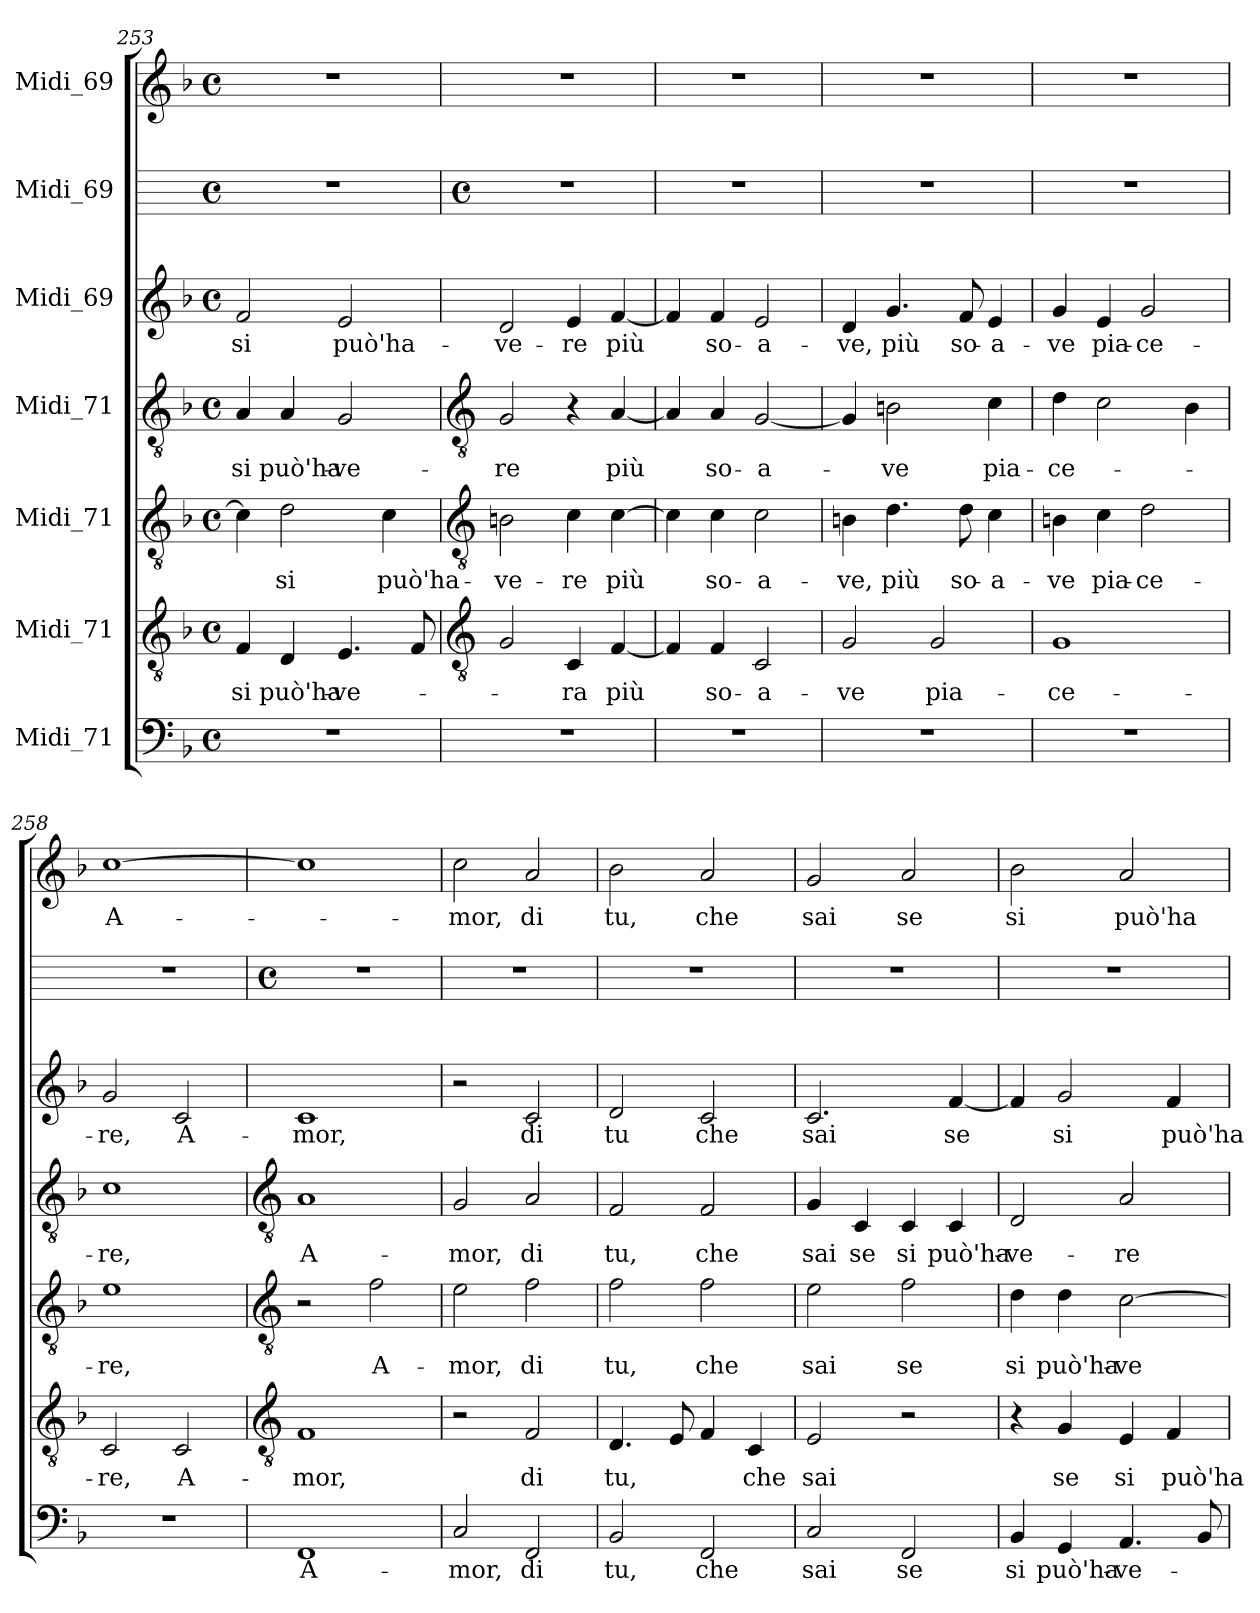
**kern	**text	**kern	**text	**kern	**text	**kern	**text	**kern	**text	**kern	**kern	**text
*part7	*part7	*part6	*part6	*part5	*part5	*part4	*part4	*part3	*part3	*part2	*part1	*part1
*staff7	*staff7	*staff6	*staff6	*staff5	*staff5	*staff4	*staff4	*staff3	*staff3	*staff2	*staff1	*staff1
*I"Midi_71	*	*I"Midi_71	*	*I"Midi_71	*	*I"Midi_71	*	*I"Midi_69	*	*I"Midi_69	*I"Midi_69	*
*clefF4	*	*clefGv2	*	*clefGv2	*	*clefGv2	*	*clefG2	*	*	*clefG2	*
*k[b-]	*	*k[b-]	*	*k[b-]	*	*k[b-]	*	*k[b-]	*	*	*k[b-]	*
*F:	*	*F:	*	*F:	*	*F:	*	*F:	*	*	*F:	*
*M4/4	*	*M4/4	*	*M4/4	*	*M4/4	*	*M4/4	*	*M4/4	*M4/4	*
*met(c)	*	*met(c)	*	*met(c)	*	*met(c)	*	*met(c)	*	*met(c)	*met(c)	*
=253	=253	=253	=253	=253	=253	=253	=253	=253	=253	=253	=253	=253
!	!	!	!LO:LY:b	!	!	!	!LO:LY:b	!	!LO:LY:b	!	!	!
1r	.	4F	si	4c]	.	4A	si	2f	si	1r	1r	.
!	!	!	!LO:LY:b	!	!LO:LY:b	!	!LO:LY:b	!	!	!	!	!
.	.	4D	può'ha-	2d	si	4A	può'ha-	.	.	.	.	.
!	!	!	!LO:LY:b	!	!	!	!LO:LY:b	!	!LO:LY:b	!	!	!
.	.	4.E	-ve-	.	.	2G	-ve-	2e	può'ha-	.	.	.
!	!	!	!	!	!LO:LY:b	!	!	!	!	!	!	!
.	.	.	.	4c	può'ha-	.	.	.	.	.	.	.
.	.	8F	.	.	.	.	.	.	.	.	.	.
!!LO:LB:g=z
=254	=254	=254	=254	=254	=254	=254	=254	=254	=254	=254	=254	=254
*	*	*clefGv2	*	*clefGv2	*	*clefGv2	*	*	*	*	*	*
*	*	*	*	*	*	*	*	*	*	*M4/4	*	*
*	*	*	*	*	*	*	*	*	*	*met(c)	*	*
!	!	!	!	!	!LO:LY:b	!	!LO:LY:b	!	!LO:LY:b	!	!	!
1r	.	2G	.	2Bn	-ve-	2G	-re	2d	-ve-	1r	1r	.
!	!	!	!LO:LY:b	!	!LO:LY:b	!	!	!	!LO:LY:b	!	!	!
.	.	4C	-ra	4c	-re	4r	.	4e	-re	.	.	.
!	!	!	!LO:LY:b	!	!LO:LY:b	!	!LO:LY:b	!	!LO:LY:b	!	!	!
.	.	[4F	più	[4c	più	[4A	più	[4f	più	.	.	.
=255	=255	=255	=255	=255	=255	=255	=255	=255	=255	=255	=255	=255
1r	.	4F]	.	4c]	.	4A]	.	4f]	.	1r	1r	.
!	!	!	!LO:LY:b	!	!LO:LY:b	!	!LO:LY:b	!	!LO:LY:b	!	!	!
.	.	4F	so-	4c	so-	4A	so-	4f	so-	.	.	.
!	!	!	!LO:LY:b	!	!LO:LY:b	!	!LO:LY:b	!	!LO:LY:b	!	!	!
.	.	2C	-a-	2c	-a-	[2G	-a-	2e	-a-	.	.	.
=256	=256	=256	=256	=256	=256	=256	=256	=256	=256	=256	=256	=256
!	!	!	!LO:LY:b	!	!LO:LY:b	!	!	!	!LO:LY:b	!	!	!
1r	.	2G	-ve	4Bn	-ve,	4G]	.	4d	-ve,	1r	1r	.
!	!	!	!	!	!LO:LY:b	!	!LO:LY:b	!	!LO:LY:b	!	!	!
.	.	.	.	4.d	più	2Bn	-ve	4.g	più	.	.	.
!	!	!	!LO:LY:b	!	!	!	!	!	!	!	!	!
.	.	2G	pia-	.	.	.	.	.	.	.	.	.
!	!	!	!	!	!LO:LY:b	!	!	!	!LO:LY:b	!	!	!
.	.	.	.	8d	so-	.	.	8f	so-	.	.	.
!	!	!	!	!	!LO:LY:b	!	!LO:LY:b	!	!LO:LY:b	!	!	!
.	.	.	.	4c	-a-	4c	pia-	4e	-a-	.	.	.
=257	=257	=257	=257	=257	=257	=257	=257	=257	=257	=257	=257	=257
!	!	!	!LO:LY:b	!	!LO:LY:b	!	!LO:LY:b	!	!LO:LY:b	!	!	!
1r	.	1G	-ce-	4Bn	-ve	4d	-ce-	4g	-ve	1r	1r	.
!	!	!	!	!	!LO:LY:b	!	!	!	!LO:LY:b	!	!	!
.	.	.	.	4c	pia-	2c	.	4e	pia-	.	.	.
!	!	!	!	!	!LO:LY:b	!	!	!	!LO:LY:b	!	!	!
.	.	.	.	2d	-ce-	.	.	2g	-ce-	.	.	.
.	.	.	.	.	.	4B-	.	.	.	.	.	.
=258	=258	=258	=258	=258	=258	=258	=258	=258	=258	=258	=258	=258
!	!	!	!LO:LY:b	!	!LO:LY:b	!	!LO:LY:b	!	!LO:LY:b	!	!	!LO:LY:b
1r	.	2C	-re,	1e	-re,	1c	-re,	2g	-re,	1r	[1cc	A-
!	!	!	!LO:LY:b	!	!	!	!	!	!LO:LY:b	!	!	!
.	.	2C	A-	.	.	.	.	2c	A-	.	.	.
!!LO:LB:g=z
=259	=259	=259	=259	=259	=259	=259	=259	=259	=259	=259	=259	=259
*	*	*clefGv2	*	*clefGv2	*	*clefGv2	*	*	*	*	*	*
*	*	*	*	*	*	*	*	*	*	*M4/4	*	*
*	*	*	*	*	*	*	*	*	*	*met(c)	*	*
!	!LO:LY:b	!	!LO:LY:b	!	!	!	!LO:LY:b	!	!LO:LY:b	!	!	!
1FF	A-	1F	-mor,	2r	.	1A	A-	1c	-mor,	1r	1cc]	.
!	!	!	!	!	!LO:LY:b	!	!	!	!	!	!	!
.	.	.	.	2f	A-	.	.	.	.	.	.	.
=260	=260	=260	=260	=260	=260	=260	=260	=260	=260	=260	=260	=260
!	!LO:LY:b	!	!	!	!LO:LY:b	!	!LO:LY:b	!	!	!	!	!LO:LY:b
2C	-mor,	2r	.	2e	-mor,	2G	-mor,	2r	.	1r	2cc	-mor,
!	!LO:LY:b	!	!LO:LY:b	!	!LO:LY:b	!	!LO:LY:b	!	!LO:LY:b	!	!	!LO:LY:b
2FF	di	2F	di	2f	di	2A	di	2c	di	.	2a	di
=261	=261	=261	=261	=261	=261	=261	=261	=261	=261	=261	=261	=261
!	!LO:LY:b	!	!LO:LY:b	!	!LO:LY:b	!	!LO:LY:b	!	!LO:LY:b	!	!	!LO:LY:b
2BB-	tu,	4.D	tu,	2f	tu,	2F	tu,	2d	tu	1r	2b-	tu,
.	.	8E	.	.	.	.	.	.	.	.	.	.
!	!LO:LY:b	!	!	!	!LO:LY:b	!	!LO:LY:b	!	!LO:LY:b	!	!	!LO:LY:b
2FF	che	4F	.	2f	che	2F	che	2c	che	.	2a	che
!	!	!	!LO:LY:b	!	!	!	!	!	!	!	!	!
.	.	4C	che	.	.	.	.	.	.	.	.	.
=262	=262	=262	=262	=262	=262	=262	=262	=262	=262	=262	=262	=262
!	!LO:LY:b	!	!LO:LY:b	!	!LO:LY:b	!	!LO:LY:b	!	!LO:LY:b	!	!	!LO:LY:b
2C	sai	2E	sai	2e	sai	4G	sai	2.c	sai	1r	2g	sai
!	!	!	!	!	!	!	!LO:LY:b	!	!	!	!	!
.	.	.	.	.	.	4C	se	.	.	.	.	.
!	!LO:LY:b	!	!	!	!LO:LY:b	!	!LO:LY:b	!	!	!	!	!LO:LY:b
2FF	se	2r	.	2f	se	4C	si	.	.	.	2a	se
!	!	!	!	!	!	!	!LO:LY:b	!	!LO:LY:b	!	!	!
.	.	.	.	.	.	4C	può'ha-	[4f	se	.	.	.
=263	=263	=263	=263	=263	=263	=263	=263	=263	=263	=263	=263	=263
!	!LO:LY:b	!	!	!	!LO:LY:b	!	!LO:LY:b	!	!	!	!	!LO:LY:b
4BB-	si	4r	.	4d	si	2D	-ve-	4f]	.	1r	2b-	si
!	!LO:LY:b	!	!LO:LY:b	!	!LO:LY:b	!	!	!	!LO:LY:b	!	!	!
4GG	può'ha-	4G	se	4d	può'ha-	.	.	2g	si	.	.	.
!	!LO:LY:b	!	!LO:LY:b	!	!LO:LY:b	!	!LO:LY:b	!	!	!	!	!LO:LY:b
4.AA	-ve-	4E	si	[2c	-ve-	2A	-re	.	.	.	2a	può'ha-
!	!	!	!LO:LY:b	!	!	!	!	!	!LO:LY:b	!	!	!
.	.	4F	può'ha-	.	.	.	.	4f	può'ha-	.	.	.
8BB-	.	.	.	.	.	.	.	.	.	.	.	.
=	=	=	=	=	=	=	=	=	=	=	=	=
*-	*-	*-	*-	*-	*-	*-	*-	*-	*-	*-	*-	*-
